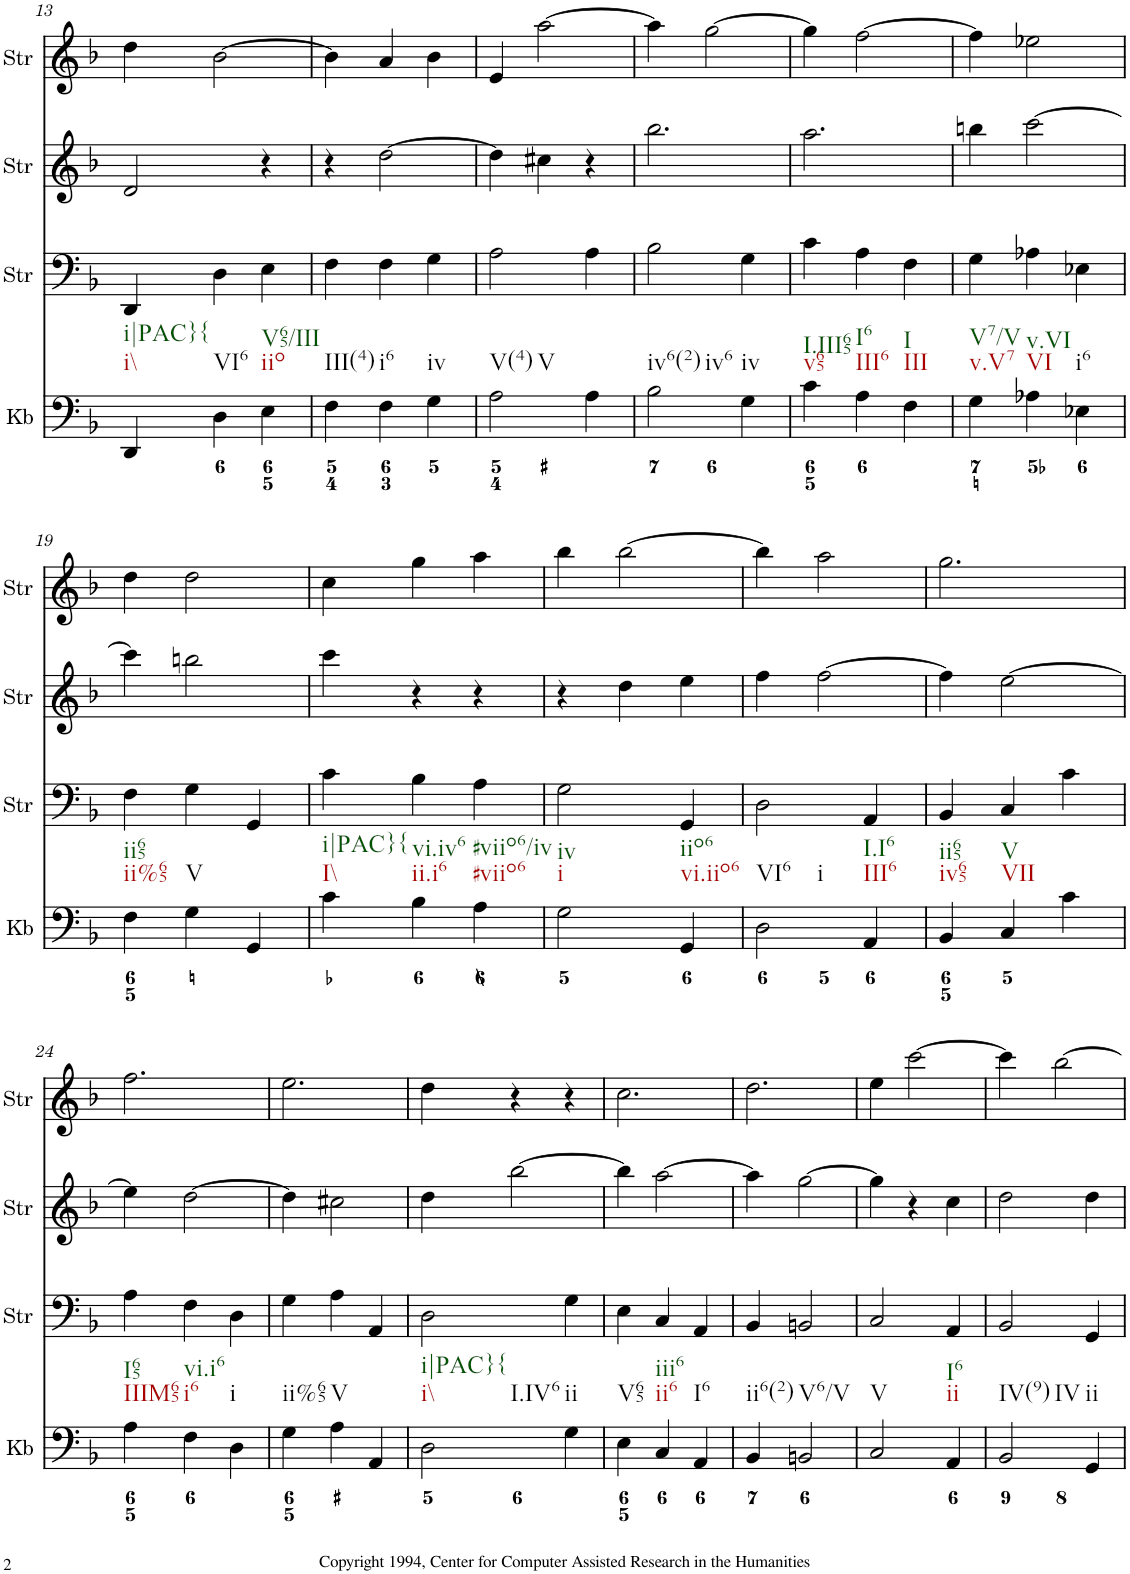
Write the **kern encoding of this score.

**kern	**kern	**kern	**kern
*part4	*part3	*part2	*part1
*staff4	*staff3	*staff2	*staff1
*I"Keyboard	*I"StringInstrument	*I"StringInstrument	*I"StringInstrument
*I'Kb	*I'Str	*I'Str	*I'Str
!!LO:PB:g=z
*clefF4	*clefF4	*clefG2	*clefG2
*k[b-]	*k[b-]	*k[b-]	*k[b-]
*M3/4	*M3/4	*M3/4	*M3/4
=13	=13	=13	=13
!LO:TX:b:t=i\\	!	!	!
!LO:TX:b:t=i|PAC}{	!	!	!
4DD/	4DD/	2d/	4dd\
!LO:TX:b:t=VI6	!	!	!
4D\	4D\	.	[2b-\
!LO:TX:b:t=iio	!	!	!
!LO:TX:b:t=V65/III	!	!	!
4E\	4E\	4r	.
=14	=14	=14	=14
!LO:TX:b:t=III(4)	!	!	!
4F\	4F\	4r	4b-\]
!LO:TX:b:t=i6	!	!	!
4F\	4F\	[2dd\	4a/
!LO:TX:b:t=iv	!	!	!
4G\	4G\	.	4b-\
=15	=15	=15	=15
!LO:TX:b:t=V(4)	!	!	!
!LO:TX:b:t=V	!	!	!
2A\	2A\	4dd\]	4e/
.	.	4cc#X\	[2aa\
4A\	4A\	4r	.
=16	=16	=16	=16
!LO:TX:b:t=iv6(2)	!	!	!
!LO:TX:b:t=iv6	!	!	!
2B-\	2B-\	2.bb-\	4aa\]
.	.	.	[2gg\
!LO:TX:b:t=iv	!	!	!
4G\	4G\	.	.
=17	=17	=17	=17
!LO:TX:b:t=v65	!	!	!
!LO:TX:b:t=I.III65	!	!	!
4c\	4c\	2.aa\	4gg\]
!LO:TX:b:t=III6	!	!	!
!LO:TX:b:t=I6	!	!	!
4A\	4A\	.	[2ff\
!LO:TX:b:t=III	!	!	!
!LO:TX:b:t=I	!	!	!
4F\	4F\	.	.
=18	=18	=18	=18
!LO:TX:b:t=v.V7	!	!	!
!LO:TX:b:t=V7/V	!	!	!
4G\	4G\	4bbn\	4ff\]
!LO:TX:b:t=VI	!	!	!
!LO:TX:b:t=v.VI	!	!	!
4A-X\	4A-X\	[2ccc\	2ee-X\
!LO:TX:b:t=i6	!	!	!
4E-X\	4E-X\	.	.
!!LO:LB:g=z
=19	=19	=19	=19
!LO:TX:b:t=ii%65	!	!	!
!LO:TX:b:t=ii65	!	!	!
4F\	4F\	4ccc\]	4dd\
!LO:TX:b:t=V	!	!	!
4G\	4G\	2bbn\	2dd\
4GG/	4GG/	.	.
=20	=20	=20	=20
!LO:TX:b:t=I\\	!	!	!
!LO:TX:b:t=i|PAC}{	!	!	!
4c\	4c\	4ccc\	4cc\
!LO:TX:b:t=ii.i6	!	!	!
!LO:TX:b:t=vi.iv6	!	!	!
4B-\	4B-\	4r	4gg\
!LO:TX:b:t=#viio6	!	!	!
!LO:TX:b:t=#viio6/iv	!	!	!
4A\	4A\	4r	4aa\
=21	=21	=21	=21
!LO:TX:b:t=i	!	!	!
!LO:TX:b:t=iv	!	!	!
2G\	2G\	4r	4bb-\
.	.	4dd\	[2bb-\
!LO:TX:b:t=vi.iio6	!	!	!
!LO:TX:b:t=iio6	!	!	!
4GG/	4GG/	4ee\	.
=22	=22	=22	=22
!LO:TX:b:t=VI6	!	!	!
!LO:TX:b:t=i	!	!	!
2D\	2D\	4ff\	4bb-\]
.	.	[2ff\	2aa\
!LO:TX:b:t=III6	!	!	!
!LO:TX:b:t=I.I6	!	!	!
4AA/	4AA/	.	.
=23	=23	=23	=23
!LO:TX:b:t=iv65	!	!	!
!LO:TX:b:t=ii65	!	!	!
4BB-/	4BB-/	4ff\]	2.gg\
!LO:TX:b:t=VII	!	!	!
!LO:TX:b:t=V	!	!	!
4C/	4C/	[2ee\	.
4c\	4c\	.	.
!!LO:LB:g=z
=24	=24	=24	=24
!LO:TX:b:t=IIIM65	!	!	!
!LO:TX:b:t=I65	!	!	!
4A\	4A\	4ee\]	2.ff\
!LO:TX:b:t=i6	!	!	!
!LO:TX:b:t=vi.i6	!	!	!
4F\	4F\	[2dd\	.
!LO:TX:b:t=i	!	!	!
4D\	4D\	.	.
=25	=25	=25	=25
!LO:TX:b:t=ii%65	!	!	!
4G\	4G\	4dd\]	2.ee\
!LO:TX:b:t=V	!	!	!
4A\	4A\	2cc#X\	.
4AA/	4AA/	.	.
=26	=26	=26	=26
!LO:TX:b:t=i\\	!	!	!
!LO:TX:b:t=i|PAC}{	!	!	!
!LO:TX:b:t=I.IV6	!	!	!
2D\	2D\	4dd\	4dd\
.	.	[2bb-\	4r
!LO:TX:b:t=ii	!	!	!
4G\	4G\	.	4r
=27	=27	=27	=27
!LO:TX:b:t=V65	!	!	!
4E\	4E\	4bb-\]	2.cc\
!LO:TX:b:t=ii6	!	!	!
!LO:TX:b:t=iii6	!	!	!
4C/	4C/	[2aa\	.
!LO:TX:b:t=I6	!	!	!
4AA/	4AA/	.	.
=28	=28	=28	=28
!LO:TX:b:t=ii6(2)	!	!	!
4BB-/	4BB-/	4aa\]	2.dd\
!LO:TX:b:t=V6/V	!	!	!
2BBn/	2BBn/	[2gg\	.
=29	=29	=29	=29
!LO:TX:b:t=V	!	!	!
2C/	2C/	4gg\]	4ee\
.	.	4r	[2ccc\
!LO:TX:b:t=ii	!	!	!
!LO:TX:b:t=I6	!	!	!
4AA/	4AA/	4cc\	.
=30	=30	=30	=30
!LO:TX:b:t=IV(9)	!	!	!
!LO:TX:b:t=IV	!	!	!
2BB-/	2BB-/	2dd\	4ccc\]
.	.	.	[2bb-\
!LO:TX:b:t=ii	!	!	!
4GG/	4GG/	4dd\	.
=	=	=	=
*-	*-	*-	*-
